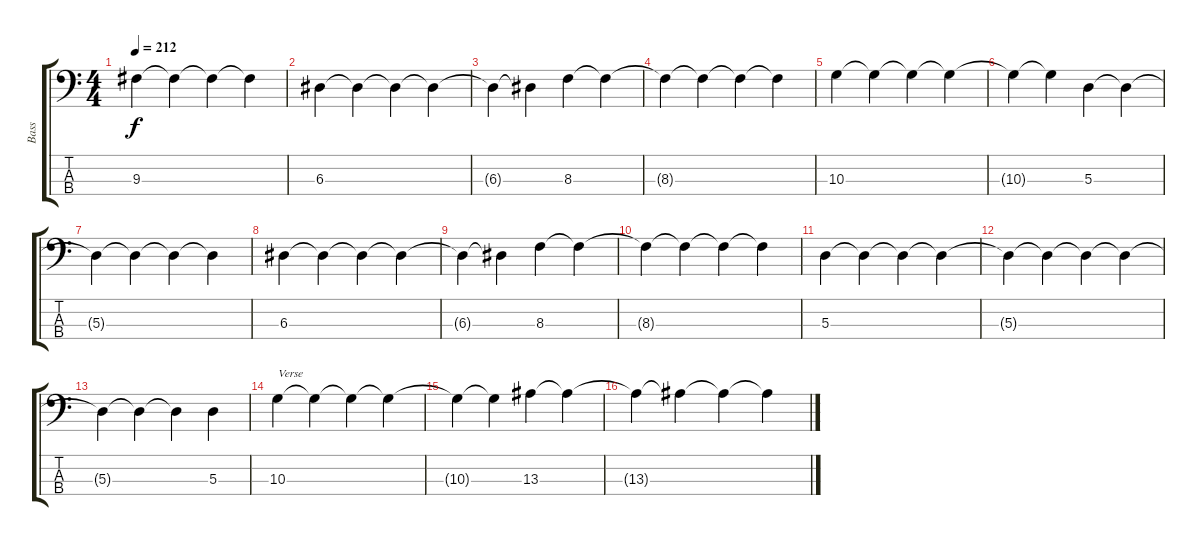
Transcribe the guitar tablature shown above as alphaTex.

\track ("Bass" "Bass") {instrument acousticguitarnylon}
\staff {score tabs}
\tuning (G2 D2 A1 E1) {hide}
\ts (4 4)
\tempo 212
\clef f4
\ks c
9.3{t}.4{dy f} 9.3{t}.4 9.3{t}.4 9.3{t}.4 |
6.3.4 6.3{t}.4 6.3{t}.4 6.3{t}.4 |
6.3{t}.4 6.3{t}.4 8.3.4 8.3{t}.4 |
8.3{t}.4 8.3{t}.4 8.3{t}.4 8.3{t}.4 |
10.3.4 10.3{t}.4 10.3{t}.4 10.3{t}.4 |
10.3{t}.4 10.3{t}.4 5.3.4 5.3{t}.4 |
5.3{t}.4 5.3{t}.4 5.3{t}.4 5.3{t}.4 |
6.3.4 6.3{t}.4 6.3{t}.4 6.3{t}.4 |
6.3{t}.4 6.3{t}.4 8.3.4 8.3{t}.4 |
8.3{t}.4 8.3{t}.4 8.3{t}.4 8.3{t}.4 |
5.3.4 5.3{t}.4 5.3{t}.4 5.3{t}.4 |
5.3{t}.4 5.3{t}.4 5.3{t}.4 5.3{t}.4 |
5.3{t}.4 5.3{t}.4 5.3{t}.4 5.3.4 |
10.3.4{txt "Verse"} 10.3{t}.4 10.3{t}.4 10.3{t}.4 |
10.3{t}.4 10.3{t}.4 13.3.4 13.3{t}.4 |
13.3{t}.4 13.3{t}.4 13.3{t}.4 13.3{t}.4
